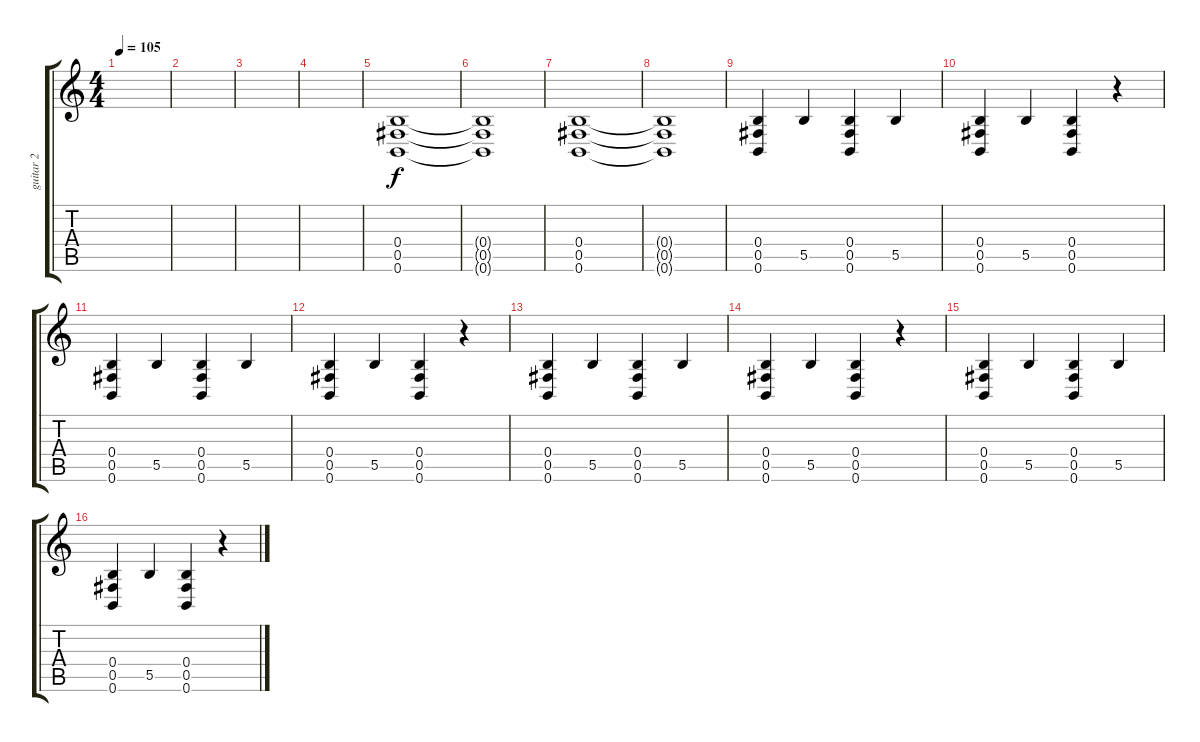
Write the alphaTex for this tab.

\track ("guitar 2" "guitar 2") {instrument distortionguitar}
\staff {score tabs}
\tuning (Db4 Ab3 E3 B2 Gb2 B1) {hide}
\ts (4 4)
\tempo 105
\clef g2
\ks c
|
|
|
|
(0.4 0.5 0.6).1 |
(0.4{t} 0.5{t} 0.6{t}).1 |
(0.4 0.5 0.6).1 |
(0.4{t} 0.5{t} 0.6{t}).1 |
(0.4 0.5 0.6).4 5.5.4 (0.4 0.5 0.6).4 5.5.4 |
(0.4 0.5 0.6).4 5.5.4 (0.4 0.5 0.6).4 r.4 |
(0.4 0.5 0.6).4 5.5.4 (0.4 0.5 0.6).4 5.5.4 |
(0.4 0.5 0.6).4 5.5.4 (0.4 0.5 0.6).4 r.4 |
(0.4 0.5 0.6).4 5.5.4 (0.4 0.5 0.6).4 5.5.4 |
(0.4 0.5 0.6).4 5.5.4 (0.4 0.5 0.6).4 r.4 |
(0.4 0.5 0.6).4 5.5.4 (0.4 0.5 0.6).4 5.5.4 |
(0.4 0.5 0.6).4 5.5.4 (0.4 0.5 0.6).4 r.4
